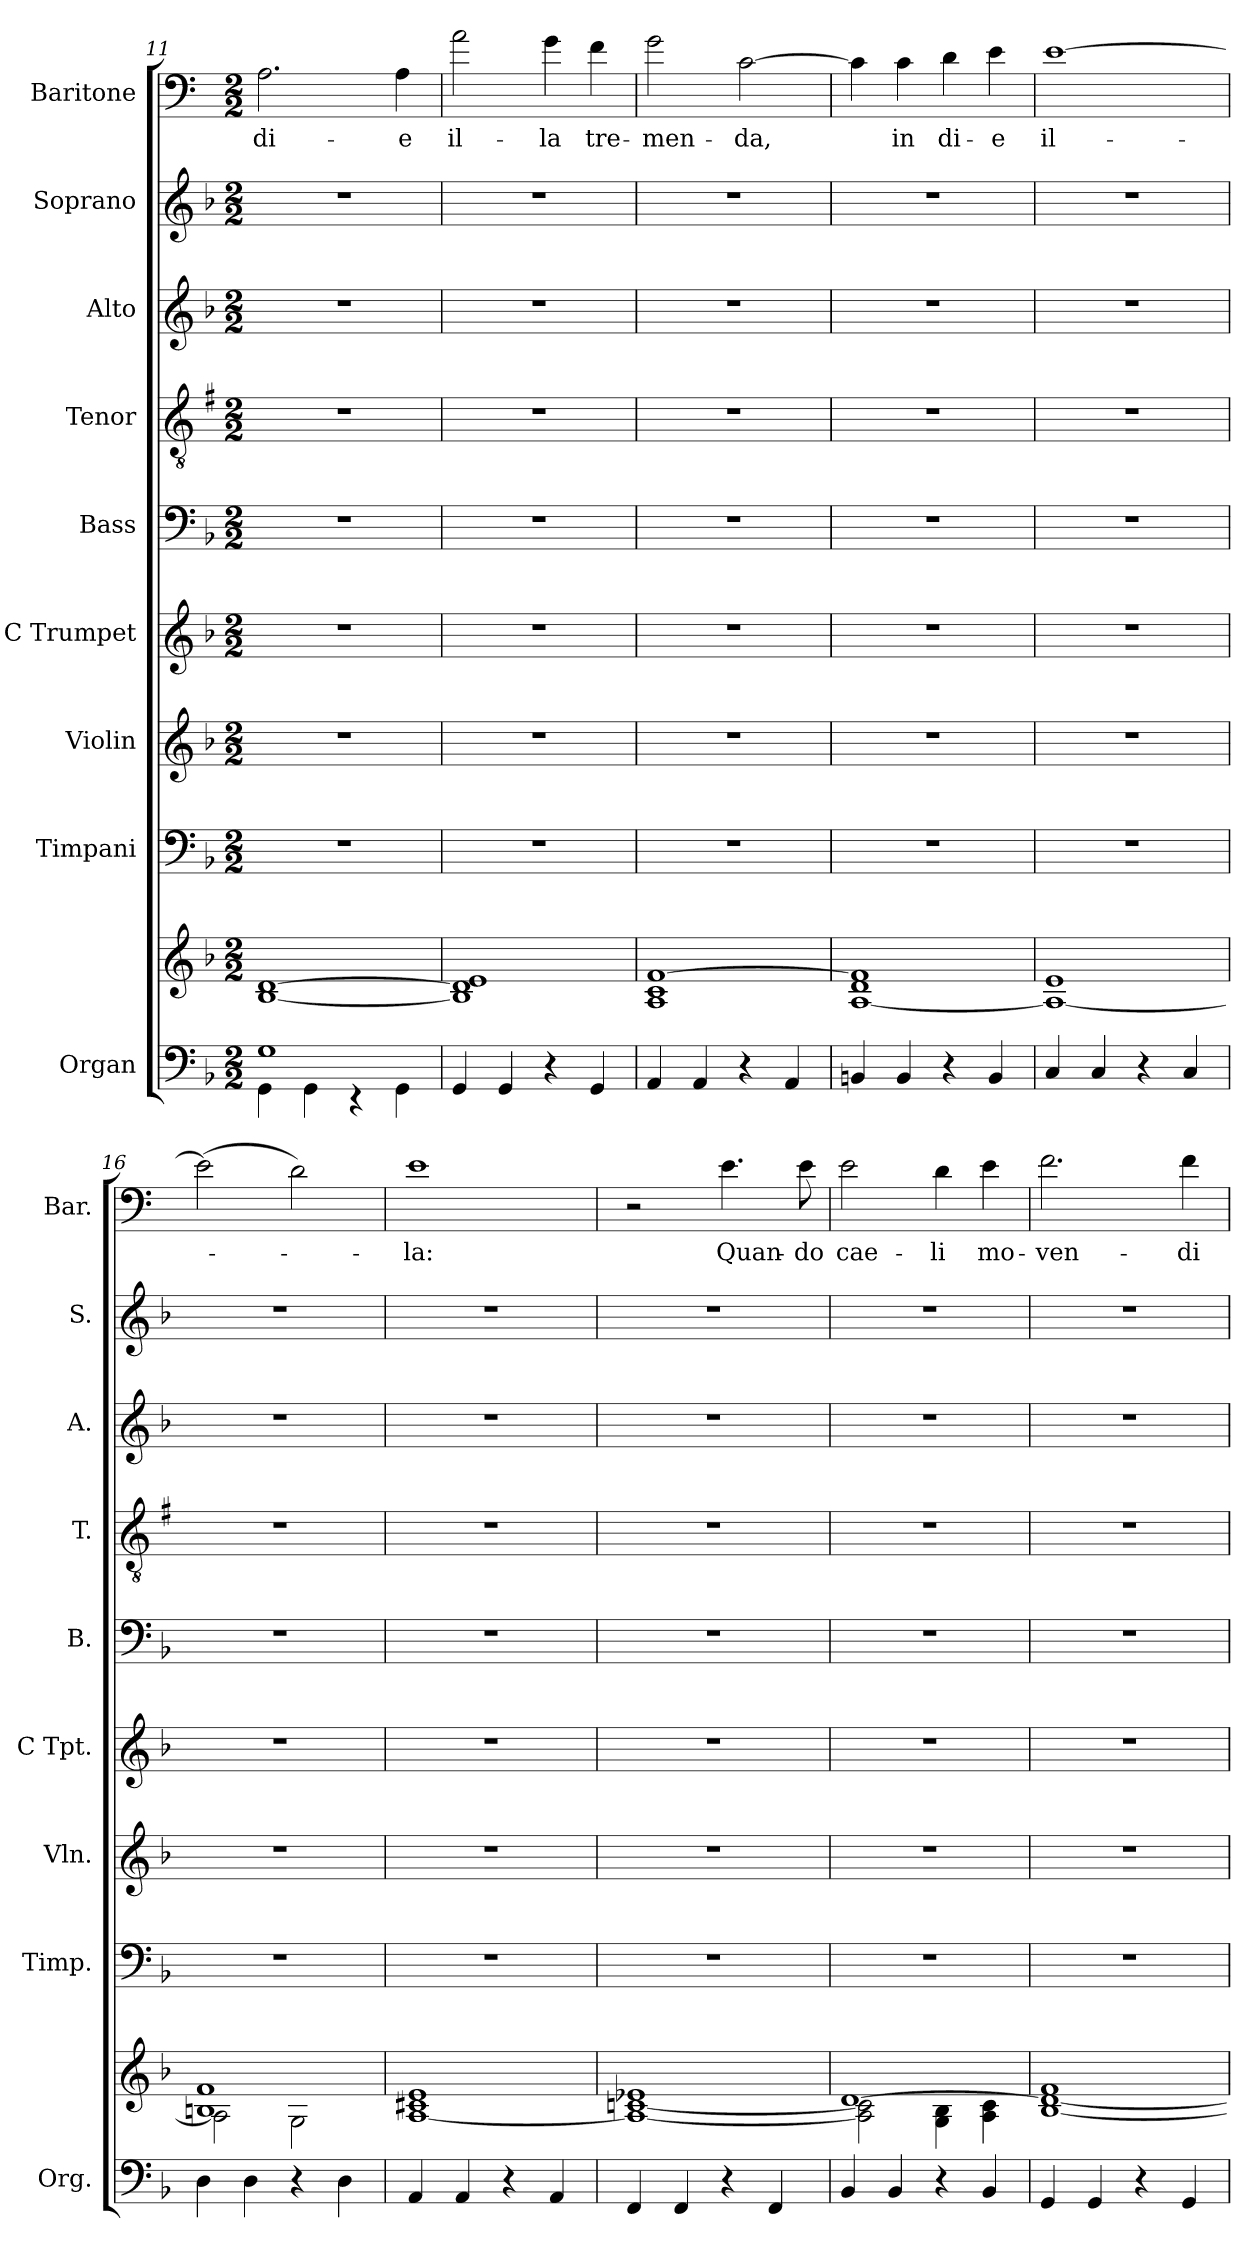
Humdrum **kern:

**kern	**kern	**kern	**kern	**kern	**kern	**kern	**kern	**kern	**kern	**text
*part9	*part9	*part8	*part7	*part6	*part5	*part4	*part3	*part2	*part1	*part1
*staff10	*staff9	*staff8	*staff7	*staff6	*staff5	*staff4	*staff3	*staff2	*staff1	*staff1
*I"Organ	*	*I"Timpani	*I"Violin	*I"C Trumpet	*I"Bass	*I"Tenor	*I"Alto	*I"Soprano	*I"Baritone	*
*I'Org.	*	*I'Timp.	*I'Vln.	*I'C Tpt.	*I'B.	*I'T.	*I'A.	*I'S.	*I'Bar.	*
*clefF4	*clefG2	*clefF4	*clefG2	*clefG2	*clefF4	*clefGv2	*clefG2	*clefG2	*clefF4	*
*	*	*	*	*	*	*ITrd1c2	*	*	*ITrd4c7	*
*k[b-]	*k[b-]	*k[b-]	*k[b-]	*k[b-]	*k[b-]	*k[b-]	*k[b-]	*k[b-]	*k[b-]	*
*F:	*F:	*F:	*F:	*F:	*F:	*F:	*F:	*F:	*F:	*
*M2/2	*M2/2	*M2/2	*M2/2	*M2/2	*M2/2	*M2/2	*M2/2	*M2/2	*M2/2	*
=11	=11	=11	=11	=11	=11	=11	=11	=11	=11	=11
*^	*	*	*	*	*	*	*	*	*	*
!	!	!	!	!	!	!	!	!	!	!	!LO:LY:b:color=#800080
1G	4GG\	[1B- [1d	1r	1r	1r	1r	1r	1r	1r	2.D\	di-
.	4GG\	.	.	.	.	.	.	.	.	.	.
.	4r	.	.	.	.	.	.	.	.	.	.
!	!	!	!	!	!	!	!	!	!	!	!LO:LY:b:color=#800080
.	4GG\	.	.	.	.	.	.	.	.	4D\	-e
=12	=12	=12	=12	=12	=12	=12	=12	=12	=12	=12	=12
!	!	!	!	!	!	!	!	!	!	!	!LO:LY:b:color=#800080
*v	*v	*	*	*	*	*	*	*	*	*	*
4GG/	1B-] 1d] 1e	1r	1r	1r	1r	1r	1r	1r	2d\	il-
4GG/	.	.	.	.	.	.	.	.	.	.
!	!	!	!	!	!	!	!	!	!	!LO:LY:b:color=#800080
4r	.	.	.	.	.	.	.	.	4c\	-la
!	!	!	!	!	!	!	!	!	!	!LO:LY:b:color=#800080
4GG/	.	.	.	.	.	.	.	.	4B-\	tre-
=13	=13	=13	=13	=13	=13	=13	=13	=13	=13	=13
!	!	!	!	!	!	!	!	!	!	!LO:LY:b:color=#800080
4AA/	1A 1c [1f	1r	1r	1r	1r	1r	1r	1r	2c\	-men-
4AA/	.	.	.	.	.	.	.	.	.	.
!	!	!	!	!	!	!	!	!	!	!LO:LY:b:color=#800080
4r	.	.	.	.	.	.	.	.	[2F\	-da,
4AA/	.	.	.	.	.	.	.	.	.	.
!!LO:PB:g=z
=14	=14	=14	=14	=14	=14	=14	=14	=14	=14	=14
4BBn/	[1A 1d 1f]	1r	1r	1r	1r	1r	1r	1r	4F\]	.
!	!	!	!	!	!	!	!	!	!	!LO:LY:b:color=#800080
4BB/	.	.	.	.	.	.	.	.	4F\	in
!	!	!	!	!	!	!	!	!	!	!LO:LY:b:color=#800080
4r	.	.	.	.	.	.	.	.	4G\	di-
!	!	!	!	!	!	!	!	!	!	!LO:LY:b:color=#800080
4BB/	.	.	.	.	.	.	.	.	4A\	-e
=15	=15	=15	=15	=15	=15	=15	=15	=15	=15	=15
!	!	!	!	!	!	!	!	!	!	!LO:LY:b:color=#800080
4C/	1A_ 1e	1r	1r	1r	1r	1r	1r	1r	[1A	il-
4C/	.	.	.	.	.	.	.	.	.	.
4r	.	.	.	.	.	.	.	.	.	.
4C/	.	.	.	.	.	.	.	.	.	.
=16	=16	=16	=16	=16	=16	=16	=16	=16	=16	=16
*	*^	*	*	*	*	*	*	*	*	*
4D\	1Bn 1f	2A\]	1r	1r	1r	1r	1r	1r	1r	(>2A\]	.
4D\	.	.	.	.	.	.	.	.	.	.	.
4r	.	2G\	.	.	.	.	.	.	.	2G\)	.
4D\	.	.	.	.	.	.	.	.	.	.	.
*	*v	*v	*	*	*	*	*	*	*	*	*
=17	=17	=17	=17	=17	=17	=17	=17	=17	=17	=17
!	!	!	!	!	!	!	!	!	!	!LO:LY:b:color=#800080
4AA/	[1A 1c#X 1e	1r	1r	1r	1r	1r	1r	1r	1A	-la:
4AA/	.	.	.	.	.	.	.	.	.	.
4r	.	.	.	.	.	.	.	.	.	.
4AA/	.	.	.	.	.	.	.	.	.	.
=18	=18	=18	=18	=18	=18	=18	=18	=18	=18	=18
4FF/	1A_ [1cn 1e-X	1r	1r	1r	1r	1r	1r	1r	2r	.
4FF/	.	.	.	.	.	.	.	.	.	.
!	!	!	!	!	!	!	!	!	!	!LO:LY:b:color=#800080
4r	.	.	.	.	.	.	.	.	4.A\	Quan-
4FF/	.	.	.	.	.	.	.	.	.	.
!	!	!	!	!	!	!	!	!	!	!LO:LY:b:color=#800080
.	.	.	.	.	.	.	.	.	8A\	-do
=19	=19	=19	=19	=19	=19	=19	=19	=19	=19	=19
*	*^	*	*	*	*	*	*	*	*	*
!	!	!	!	!	!	!	!	!	!	!	!LO:LY:b:color=#800080
4BB-/	[1d	2A\] 2c\]	1r	1r	1r	1r	1r	1r	1r	2A\	cae-
4BB-/	.	.	.	.	.	.	.	.	.	.	.
!	!	!	!	!	!	!	!	!	!	!	!LO:LY:b:color=#800080
4r	.	4G\ 4B-\	.	.	.	.	.	.	.	4G\	-li
!	!	!	!	!	!	!	!	!	!	!	!LO:LY:b:color=#800080
4BB-/	.	4A\ 4c\	.	.	.	.	.	.	.	4A\	mo-
=20	=20	=20	=20	=20	=20	=20	=20	=20	=20	=20	=20
!	!	!	!	!	!	!	!	!	!	!	!LO:LY:b:color=#800080
*	*v	*v	*	*	*	*	*	*	*	*	*
4GG/	[1B- 1d_ 1f	1r	1r	1r	1r	1r	1r	1r	2.B-\	-ven-
4GG/	.	.	.	.	.	.	.	.	.	.
4r	.	.	.	.	.	.	.	.	.	.
!	!	!	!	!	!	!	!	!	!	!LO:LY:b:color=#800080
4GG/	.	.	.	.	.	.	.	.	4B-\	-di
=	=	=	=	=	=	=	=	=	=	=
*-	*-	*-	*-	*-	*-	*-	*-	*-	*-	*-
